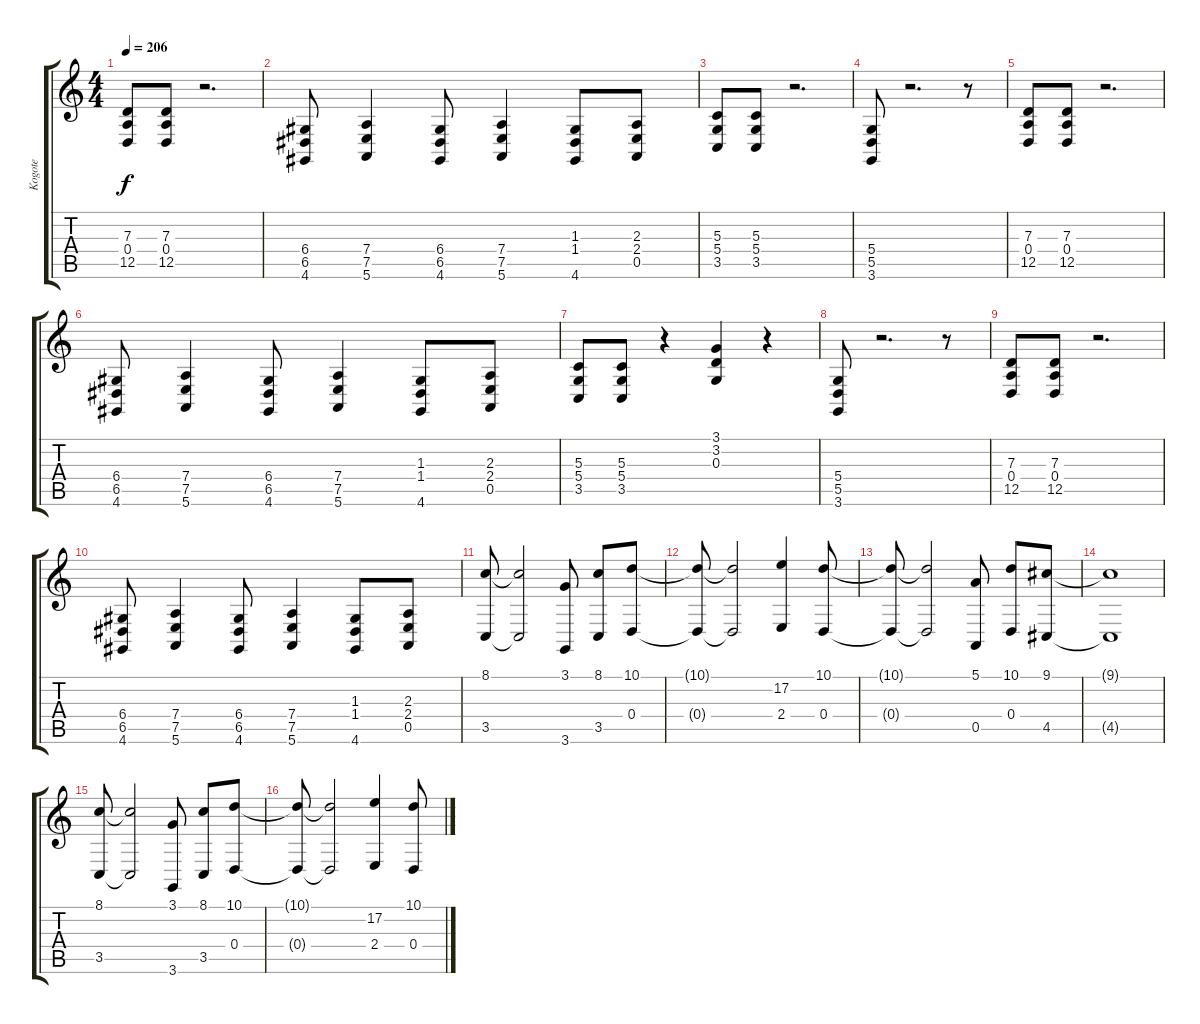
\track ("Kogote" "Kogote") {instrument drawbarorgan}
\staff {score tabs}
\tuning (E4 B3 G3 D3 A2 E2) {hide}
\ts (4 4)
\tempo 206
\clef g2
\ks c
(7.3 0.4 12.5).8{dy f} (7.3 0.4 12.5).8 r.2{d} |
(6.4 6.5 4.6).8 (7.4 7.5 5.6).4 (6.4 6.5 4.6).8 (7.4 7.5 5.6).4 (1.3 1.4 4.6).8 (2.3 2.4 0.5).8 |
(5.3 5.4 3.5).8 (5.3 5.4 3.5).8 r.2{d} |
(5.4 5.5 3.6).8 r.2{d} r.8 |
(7.3 0.4 12.5).8 (7.3 0.4 12.5).8 r.2{d} |
(6.4 6.5 4.6).8 (7.4 7.5 5.6).4 (6.4 6.5 4.6).8 (7.4 7.5 5.6).4 (1.3 1.4 4.6).8 (2.3 2.4 0.5).8 |
(5.3 5.4 3.5).8 (5.3 5.4 3.5).8 r.4 (3.1 3.2 0.3).4 r.4 |
(5.4 5.5 3.6).8 r.2{d} r.8 |
(7.3 0.4 12.5).8 (7.3 0.4 12.5).8 r.2{d} |
(6.4 6.5 4.6).8 (7.4 7.5 5.6).4 (6.4 6.5 4.6).8 (7.4 7.5 5.6).4 (1.3 1.4 4.6).8 (2.3 2.4 0.5).8 |
(8.1 3.5).8 (8.1{t} 3.5{t}).2 (3.1 3.6).8 (8.1 3.5).8 (10.1 0.4).8 |
(10.1{t} 0.4{t}).8 (10.1{t} 0.4{t}).2 (17.2 2.4).4 (10.1 0.4).8 |
(10.1{t} 0.4{t}).8 (10.1{t} 0.4{t}).2 (5.1 0.5).8 (10.1 0.4).8 (9.1 4.5).8 |
(9.1{t} 4.5{t}).1 |
(8.1 3.5).8 (8.1{t} 3.5{t}).2 (3.1 3.6).8 (8.1 3.5).8 (10.1 0.4).8 |
(10.1{t} 0.4{t}).8 (10.1{t} 0.4{t}).2 (17.2 2.4).4 (10.1 0.4).8
